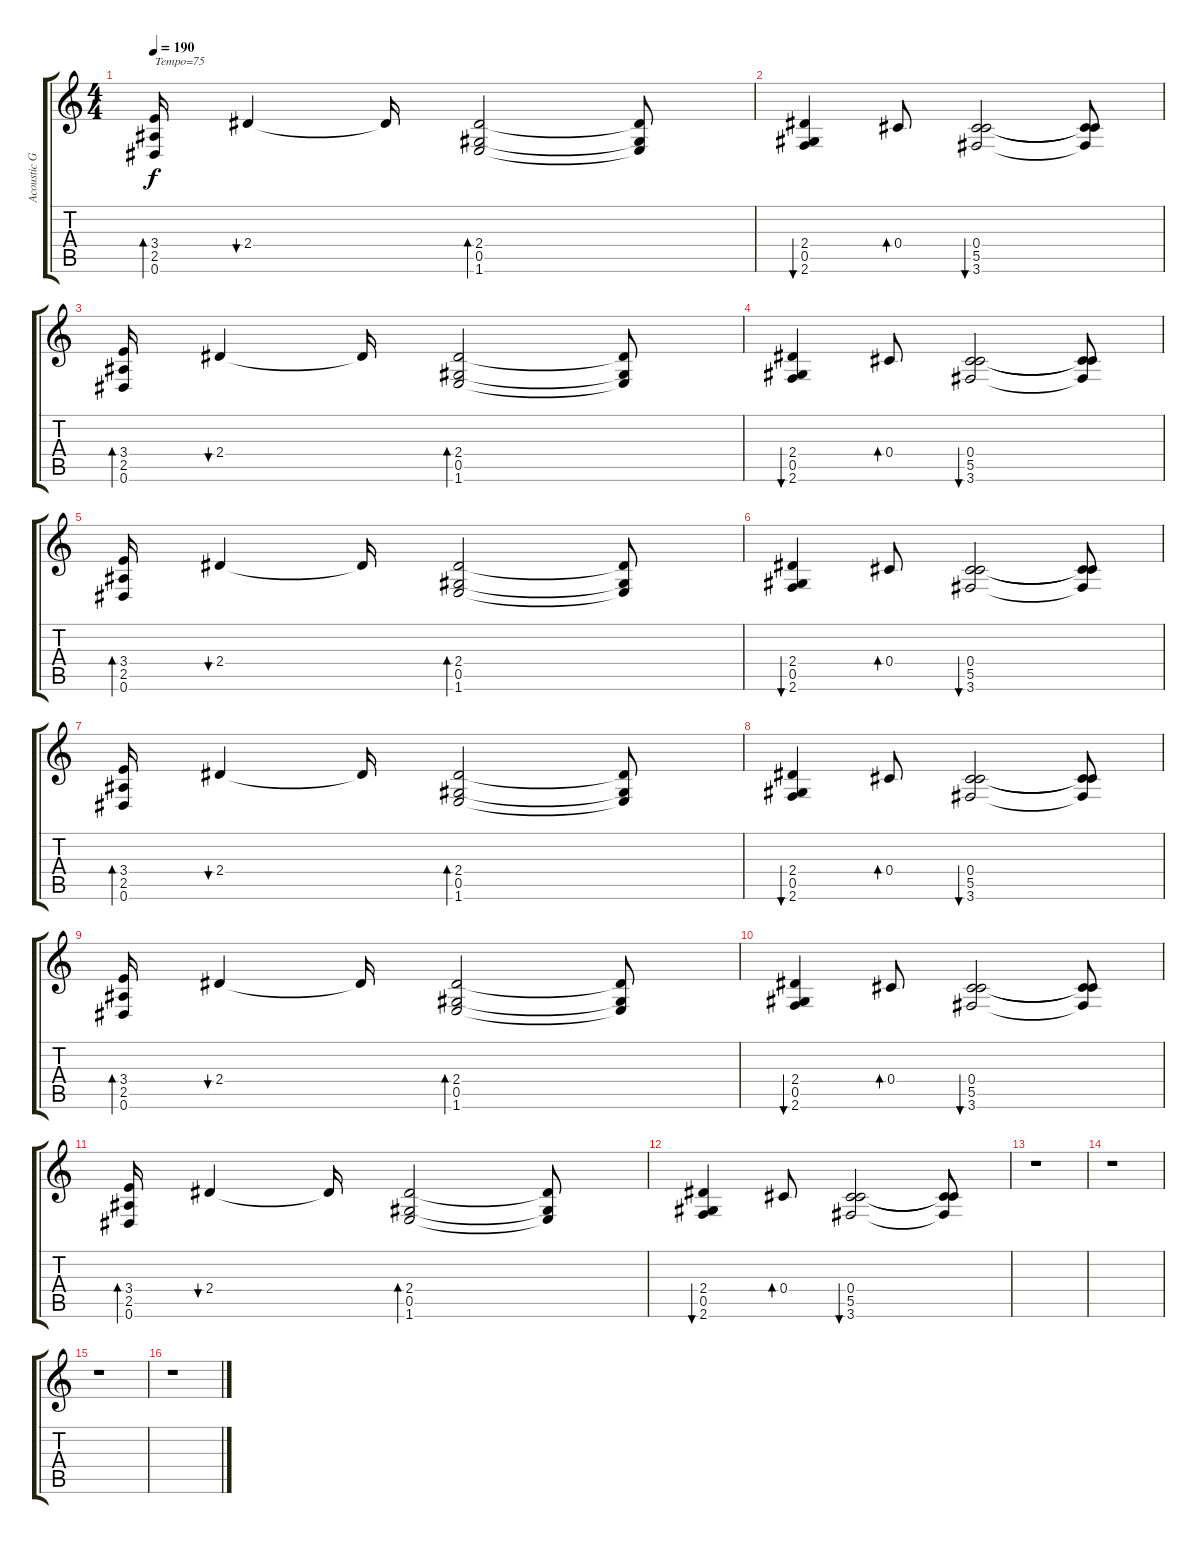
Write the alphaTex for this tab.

\track ("Acoustic Guitar 1" "Acoustic G") {instrument acousticguitarsteel}
\staff {score tabs}
\tuning (Eb4 Bb3 Gb3 Db3 Ab2 Eb2) {hide}
\ts (4 4)
\tempo 190
\clef g2
\ks c
(3.4 2.5 0.6).16{bd 480 txt "Tempo=75" dy f instrument acousticguitarsteel} 2.4.4{bu 120} 2.4{t}.16 (2.4 0.5 1.6).2{bd 120} (2.4{t} 0.5{t} 1.6{t}).8 |
(2.4 0.5 2.6).4{bu 120} 0.4.8{bd 120} (0.4 5.5 3.6).2{bu 120} (0.4{t} 5.5{t} 3.6{t}).8 |
(3.4 2.5 0.6).16{bd 480} 2.4.4{bu 120} 2.4{t}.16 (2.4 0.5 1.6).2{bd 120} (2.4{t} 0.5{t} 1.6{t}).8 |
(2.4 0.5 2.6).4{bu 120} 0.4.8{bd 120} (0.4 5.5 3.6).2{bu 120} (0.4{t} 5.5{t} 3.6{t}).8 |
(3.4 2.5 0.6).16{bd 480} 2.4.4{bu 120} 2.4{t}.16 (2.4 0.5 1.6).2{bd 120} (2.4{t} 0.5{t} 1.6{t}).8 |
(2.4 0.5 2.6).4{bu 120} 0.4.8{bd 120} (0.4 5.5 3.6).2{bu 120} (0.4{t} 5.5{t} 3.6{t}).8 |
(3.4 2.5 0.6).16{bd 480} 2.4.4{bu 120} 2.4{t}.16 (2.4 0.5 1.6).2{bd 120} (2.4{t} 0.5{t} 1.6{t}).8 |
(2.4 0.5 2.6).4{bu 120} 0.4.8{bd 120} (0.4 5.5 3.6).2{bu 120} (0.4{t} 5.5{t} 3.6{t}).8 |
(3.4 2.5 0.6).16{bd 480} 2.4.4{bu 120} 2.4{t}.16 (2.4 0.5 1.6).2{bd 120} (2.4{t} 0.5{t} 1.6{t}).8 |
(2.4 0.5 2.6).4{bu 120} 0.4.8{bd 120} (0.4 5.5 3.6).2{bu 120} (0.4{t} 5.5{t} 3.6{t}).8 |
(3.4 2.5 0.6).16{bd 480} 2.4.4{bu 120} 2.4{t}.16 (2.4 0.5 1.6).2{bd 120} (2.4{t} 0.5{t} 1.6{t}).8 |
(2.4 0.5 2.6).4{bu 120} 0.4.8{bd 120} (0.4 5.5 3.6).2{bu 120} (0.4{t} 5.5{t} 3.6{t}).8 |
r.1 |
r.1 |
r.1 |
r.1
